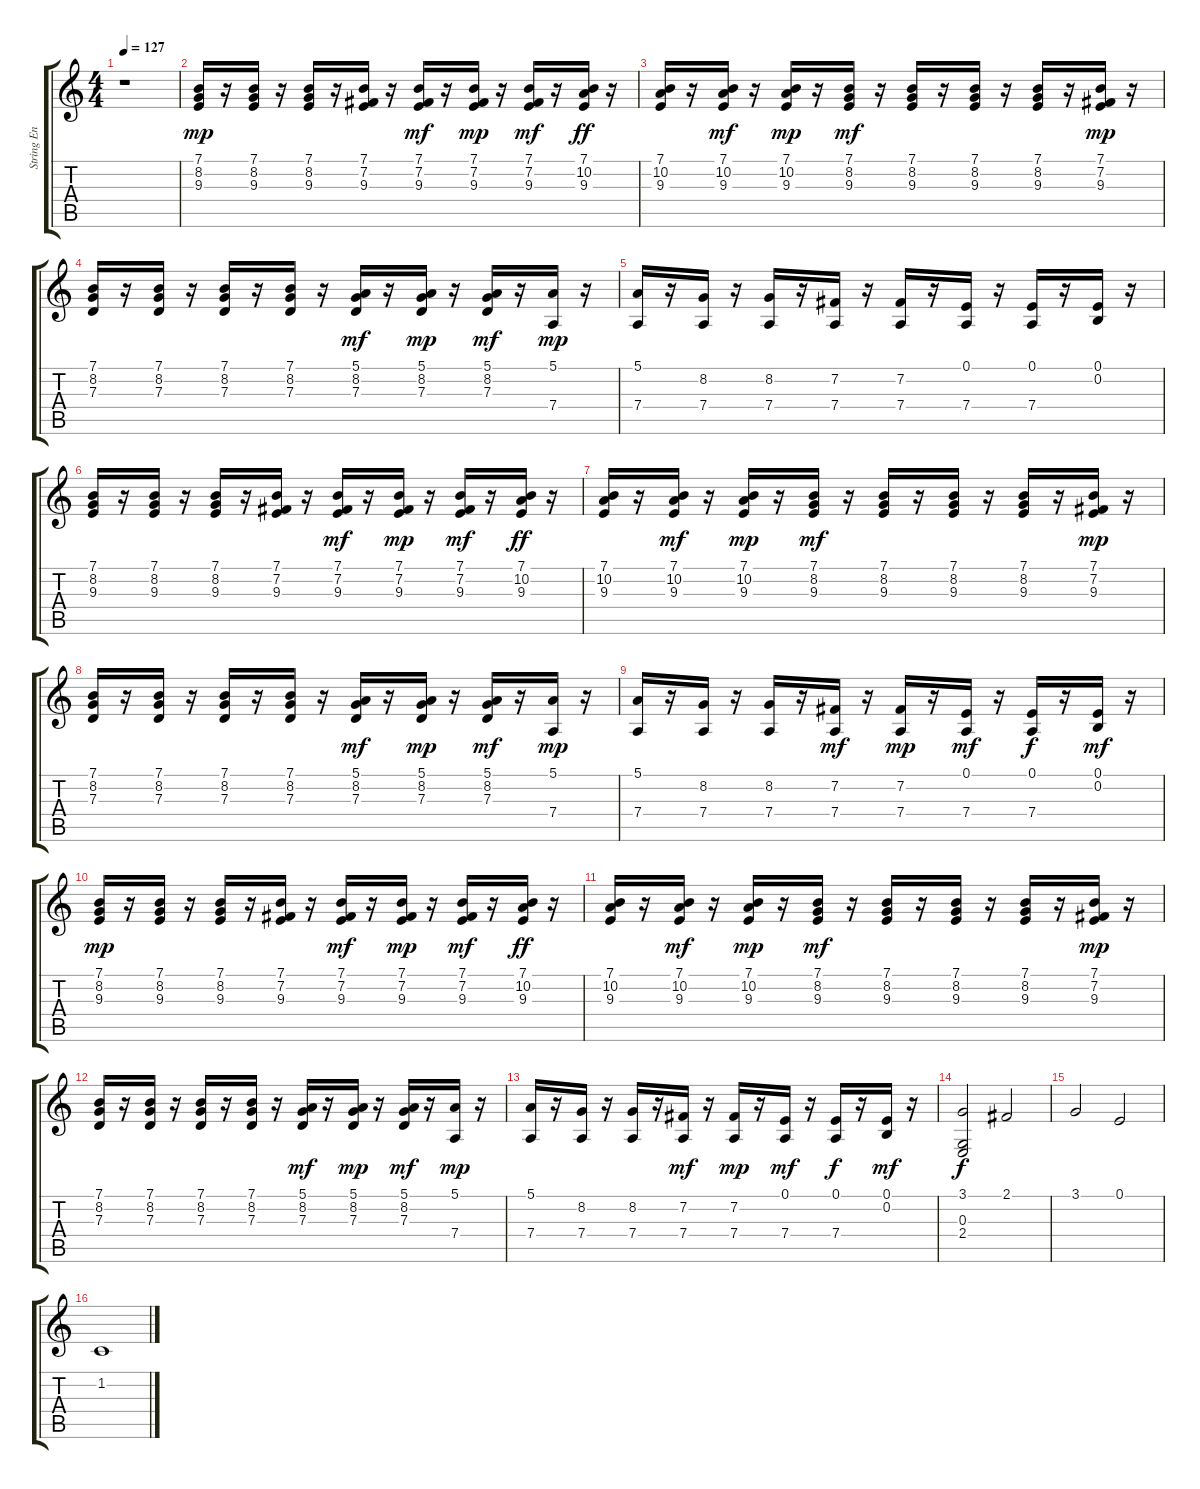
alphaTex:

\track (" String Ensemble Left" " String En") {instrument stringensemble1}
\staff {score tabs}
\tuning (E4 B3 G3 D3 A2 E2) {hide}
\ts (4 4)
\tempo 127
\clef g2
\ks c
r.1{dy mp instrument stringensemble1} |
(7.1 8.2 9.3).16{balance 0} r.16 (7.1 8.2 9.3).16 r.16 (7.1 8.2 9.3).16 r.16 (7.1 7.2 9.3).16 r.16 (7.1 7.2 9.3).16{dy mf} r.16 (7.1 7.2 9.3).16{dy mp} r.16 (7.1 7.2 9.3).16{dy mf} r.16 (7.1 10.2 9.3).16{dy ff} r.16 |
(7.1 10.2 9.3).16 r.16 (7.1 10.2 9.3).16{dy mf} r.16 (7.1 10.2 9.3).16{dy mp} r.16 (7.1 8.2 9.3).16{dy mf} r.16 (7.1 8.2 9.3).16 r.16 (7.1 8.2 9.3).16 r.16 (7.1 8.2 9.3).16 r.16 (7.1 7.2 9.3).16{dy mp} r.16 |
(7.1 8.2 7.3).16 r.16 (7.1 8.2 7.3).16 r.16 (7.1 8.2 7.3).16 r.16 (7.1 8.2 7.3).16 r.16 (5.1 8.2 7.3).16{dy mf} r.16 (5.1 8.2 7.3).16{dy mp} r.16 (5.1 8.2 7.3).16{dy mf} r.16 (5.1 7.4).16{dy mp} r.16 |
(5.1 7.4).16 r.16 (8.2 7.4).16 r.16 (8.2 7.4).16 r.16 (7.2 7.4).16 r.16 (7.2 7.4).16 r.16 (0.1 7.4).16 r.16 (0.1 7.4).16 r.16 (0.1 0.2).16 r.16 |
(7.1 8.2 9.3).16 r.16 (7.1 8.2 9.3).16 r.16 (7.1 8.2 9.3).16 r.16 (7.1 7.2 9.3).16 r.16 (7.1 7.2 9.3).16{dy mf} r.16 (7.1 7.2 9.3).16{dy mp} r.16 (7.1 7.2 9.3).16{dy mf} r.16 (7.1 10.2 9.3).16{dy ff} r.16 |
(7.1 10.2 9.3).16 r.16 (7.1 10.2 9.3).16{dy mf} r.16 (7.1 10.2 9.3).16{dy mp} r.16 (7.1 8.2 9.3).16{dy mf} r.16 (7.1 8.2 9.3).16 r.16 (7.1 8.2 9.3).16 r.16 (7.1 8.2 9.3).16 r.16 (7.1 7.2 9.3).16{dy mp} r.16 |
(7.1 8.2 7.3).16 r.16 (7.1 8.2 7.3).16 r.16 (7.1 8.2 7.3).16 r.16 (7.1 8.2 7.3).16 r.16 (5.1 8.2 7.3).16{dy mf} r.16 (5.1 8.2 7.3).16{dy mp} r.16 (5.1 8.2 7.3).16{dy mf} r.16 (5.1 7.4).16{dy mp} r.16 |
(5.1 7.4).16 r.16 (8.2 7.4).16 r.16 (8.2 7.4).16 r.16 (7.2 7.4).16{dy mf} r.16 (7.2 7.4).16{dy mp} r.16 (0.1 7.4).16{dy mf} r.16 (0.1 7.4).16{dy f} r.16 (0.1 0.2).16{dy mf} r.16 |
(7.1 8.2 9.3).16{dy mp} r.16 (7.1 8.2 9.3).16 r.16 (7.1 8.2 9.3).16 r.16 (7.1 7.2 9.3).16 r.16 (7.1 7.2 9.3).16{dy mf} r.16 (7.1 7.2 9.3).16{dy mp} r.16 (7.1 7.2 9.3).16{dy mf} r.16 (7.1 10.2 9.3).16{dy ff} r.16 |
(7.1 10.2 9.3).16 r.16 (7.1 10.2 9.3).16{dy mf} r.16 (7.1 10.2 9.3).16{dy mp} r.16 (7.1 8.2 9.3).16{dy mf} r.16 (7.1 8.2 9.3).16 r.16 (7.1 8.2 9.3).16 r.16 (7.1 8.2 9.3).16 r.16 (7.1 7.2 9.3).16{dy mp} r.16 |
(7.1 8.2 7.3).16 r.16 (7.1 8.2 7.3).16 r.16 (7.1 8.2 7.3).16 r.16 (7.1 8.2 7.3).16 r.16 (5.1 8.2 7.3).16{dy mf} r.16 (5.1 8.2 7.3).16{dy mp} r.16 (5.1 8.2 7.3).16{dy mf} r.16 (5.1 7.4).16{dy mp} r.16 |
(5.1 7.4).16 r.16 (8.2 7.4).16 r.16 (8.2 7.4).16 r.16 (7.2 7.4).16{dy mf} r.16 (7.2 7.4).16{dy mp} r.16 (0.1 7.4).16{dy mf} r.16 (0.1 7.4).16{dy f} r.16 (0.1 0.2).16{dy mf} r.16 |
(3.1 0.3 2.4).2{dy f volume 8} 2.1.2 |
3.1.2 0.1.2 |
1.2.1
